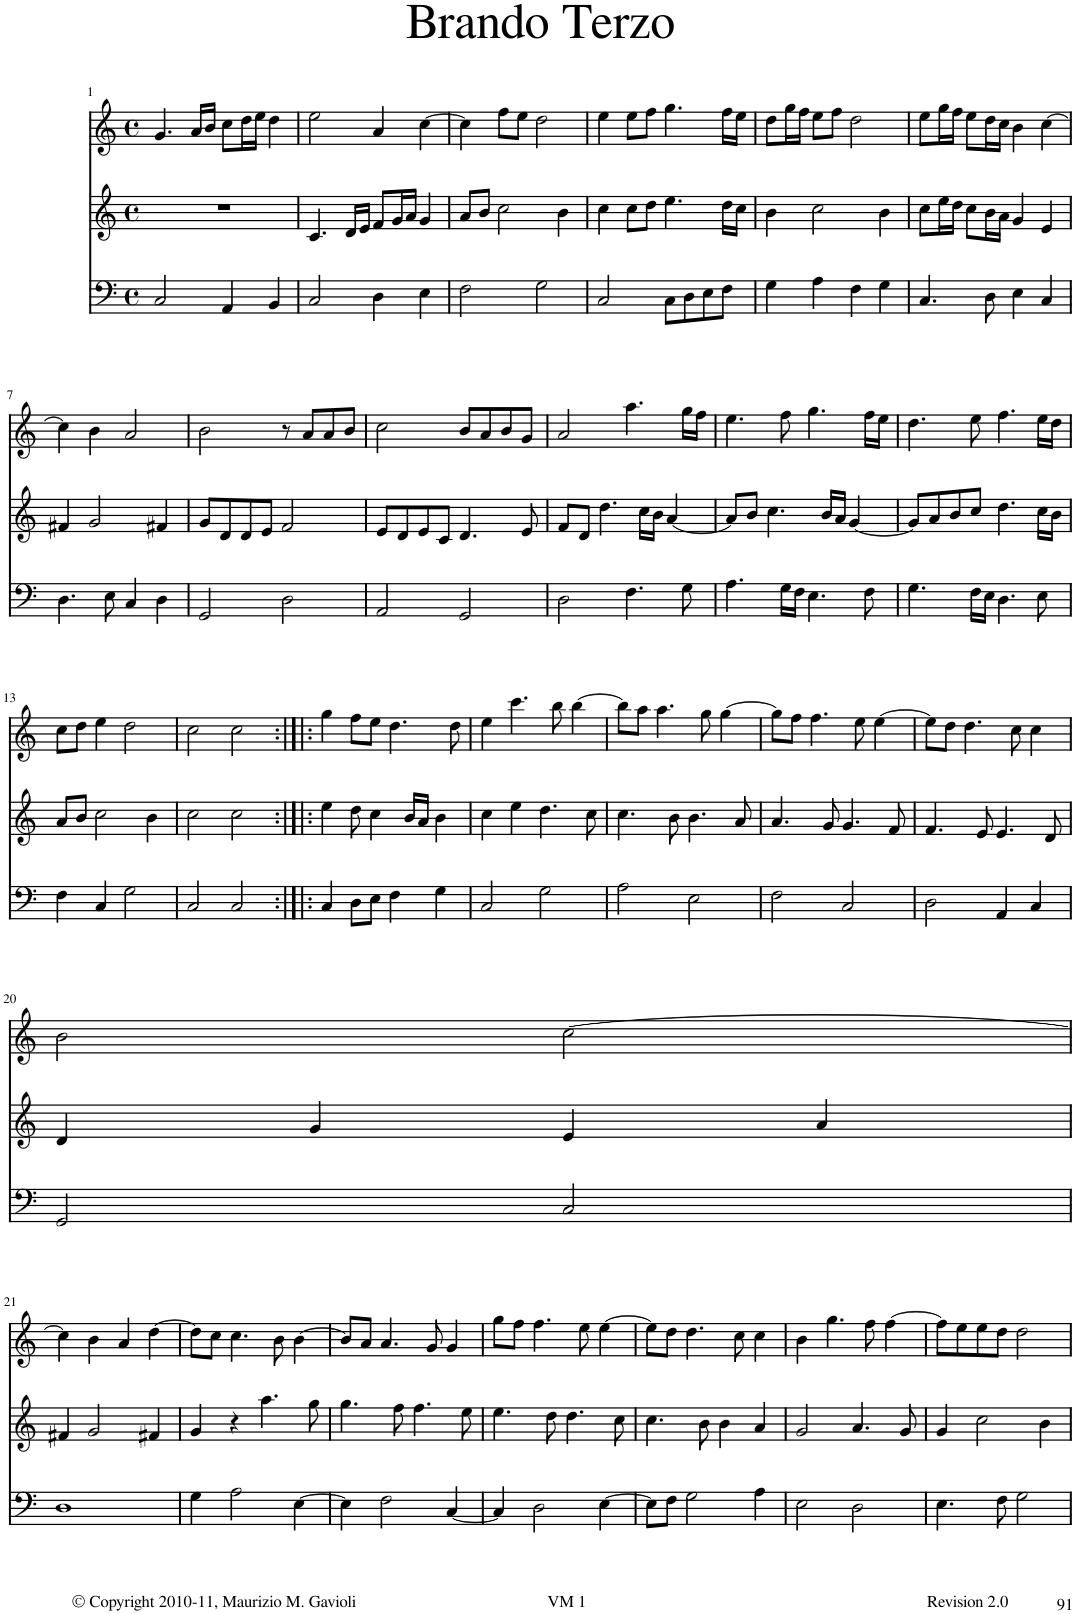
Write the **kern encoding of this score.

**kern	**kern	**kern
*part3	*part2	*part1
*staff3	*staff2	*staff1
*I"Violoncello	*I"Violin	*I"Violin
*I'Vc	*I'Vln	*I'Vln
!!LO:PB:g=z
*clefF4	*clefG2	*clefG2
*k[]	*k[]	*k[]
*M4/4	*M4/4	*M4/4
*met(c)	*met(c)	*met(c)
=1!|:	=1!|:	=1!|:
2C/	1r	4.g/
.	.	16a/LL
.	.	16b/JJ
4AA/	.	8cc\L
.	.	16dd\L
.	.	16ee\JJ
4BB/	.	4dd\
=2	=2	=2
2C/	4.c/	2ee\
.	16d/LL	.
.	16e/JJ	.
4D\	8f/L	4a/
.	16g/L	.
.	16a/JJ	.
4E\	4g/	[4cc\
=3	=3	=3
2F\	8a/L	4cc\]
.	8b/J	.
.	2cc\	8ff\L
.	.	8ee\J
2G\	.	2dd\
.	4b\	.
=4	=4	=4
2C/	4cc\	4ee\
.	8cc\L	8ee\L
.	8dd\J	8ff\J
8C\L	4.ee\	4.gg\
8D\	.	.
8E\	.	.
8F\J	16dd\LL	16ff\LL
.	16cc\JJ	16ee\JJ
=5	=5	=5
4G\	4b\	8dd\L
.	.	16gg\L
.	.	16ff\JJ
4A\	2cc\	8ee\L
.	.	8ff\J
4F\	.	2dd\
4G\	4b\	.
=6	=6	=6
4.C/	8cc\L	8ee\L
.	16ee\L	16gg\L
.	16dd\JJ	16ff\JJ
.	8cc\L	8ee\L
8D\	16b\L	16dd\L
.	16a\JJ	16cc\JJ
4E\	4g/	4b\
4C/	4e/	[4cc\
!!LO:LB:g=z
=7	=7	=7
4.D\	4f#X/	4cc\]
.	2g/	4b\
8E\	.	.
4C/	.	2a/
4D\	4f#X/	.
=8	=8	=8
2GG/	8g/L	2b\
.	8d/	.
.	8d/	.
.	8e/J	.
2D\	2f/	8r
.	.	8a/L
.	.	8a/
.	.	8b/J
=9	=9	=9
2AA/	8e/L	2cc\
.	8d/	.
.	8e/	.
.	8c/J	.
2GG/	4.d/	8b/L
.	.	8a/
.	.	8b/
.	8e/	8g/J
=10	=10	=10
2D\	8f/L	2a/
.	8d/J	.
.	4.dd\	.
4.F\	.	4.aa\
.	16cc\LL	.
.	16b\JJ	.
.	[4a/	.
8G\	.	16gg\LL
.	.	16ff\JJ
=11	=11	=11
4.A\	8a/L]	4.ee\
.	8b/J	.
.	4.cc\	.
16G\LL	.	8ff\
16F\JJ	.	.
4.E\	.	4.gg\
.	16b/LL	.
.	16a/JJ	.
.	[4g/	.
8F\	.	16ff\LL
.	.	16ee\JJ
=12	=12	=12
4.G\	8g/L]	4.dd\
.	8a/	.
.	8b/	.
16F\LL	8cc/J	8ee\
16E\JJ	.	.
4.D\	4.dd\	4.ff\
8E\	16cc\LL	16ee\LL
.	16b\JJ	16dd\JJ
!!LO:LB:g=z
=13	=13	=13
4F\	8a/L	8cc\L
.	8b/J	8dd\J
4C/	2cc\	4ee\
2G\	.	2dd\
.	4b\	.
=14	=14	=14
2C/	2cc\	2cc\
2C/	2cc\	2cc\
=15:|!|:	=15:|!|:	=15:|!|:
4C/	4ee\	4gg\
8D\L	8dd\	8ff\L
8E\J	4cc\	8ee\J
4F\	.	4.dd\
.	16b/LL	.
.	16a/JJ	.
4G\	4b\	.
.	.	8dd\
=16	=16	=16
2C/	4cc\	4ee\
.	4ee\	4.ccc\
2G\	4.dd\	.
.	.	8bb\
.	.	[4bb\
.	8cc\	.
=17	=17	=17
2A\	4.cc\	8bb\L]
.	.	8aa\J
.	.	4.aa\
.	8b\	.
2E\	4.b\	.
.	.	8gg\
.	.	[4gg\
.	8a/	.
=18	=18	=18
2F\	4.a/	8gg\L]
.	.	8ff\J
.	.	4.ff\
.	8g/	.
2C/	4.g/	.
.	.	8ee\
.	.	[4ee\
.	8f/	.
=19	=19	=19
2D\	4.f/	8ee\L]
.	.	8dd\J
.	.	4.dd\
.	8e/	.
4AA/	4.e/	.
.	.	8cc\
4C/	.	4cc\
.	8d/	.
!!LO:LB:g=z
=20	=20	=20
2GG/	4d/	2b\
.	4g/	.
2C/	4e/	[2cc\
.	4a/	.
!!LO:LB:g=z
=21	=21	=21
1D	4f#X/	4cc\]
.	2g/	4b\
.	.	4a/
.	4f#X/	[4dd\
=22	=22	=22
4G\	4g/	8dd\L]
.	.	8cc\J
2A\	4r	4.cc\
.	4.aa\	.
.	.	8b\
[4E\	.	[4b\
.	8gg\	.
=23	=23	=23
4E\]	4.gg\	8b/L]
.	.	8a/J
2F\	.	4.a/
.	8ff\	.
.	4.ff\	.
.	.	8g/
[4C/	.	4g/
.	8ee\	.
=24	=24	=24
4C/]	4.ee\	8gg\L
.	.	8ff\J
2D\	.	4.ff\
.	8dd\	.
.	4.dd\	.
.	.	8ee\
[4E\	.	[4ee\
.	8cc\	.
=25	=25	=25
8E\L]	4.cc\	8ee\L]
8F\J	.	8dd\J
2G\	.	4.dd\
.	8b\	.
.	4b\	.
.	.	8cc\
4A\	4a/	4cc\
=26	=26	=26
2E\	2g/	4b\
.	.	4.gg\
2D\	4.a/	.
.	.	8ff\
.	.	[4ff\
.	8g/	.
=27	=27	=27
4.E\	4g/	8ff\L]
.	.	8ee\
.	2cc\	8ee\
8F\	.	8dd\J
2G\	.	2dd\
.	4b\	.
=	=	=
*-	*-	*-
